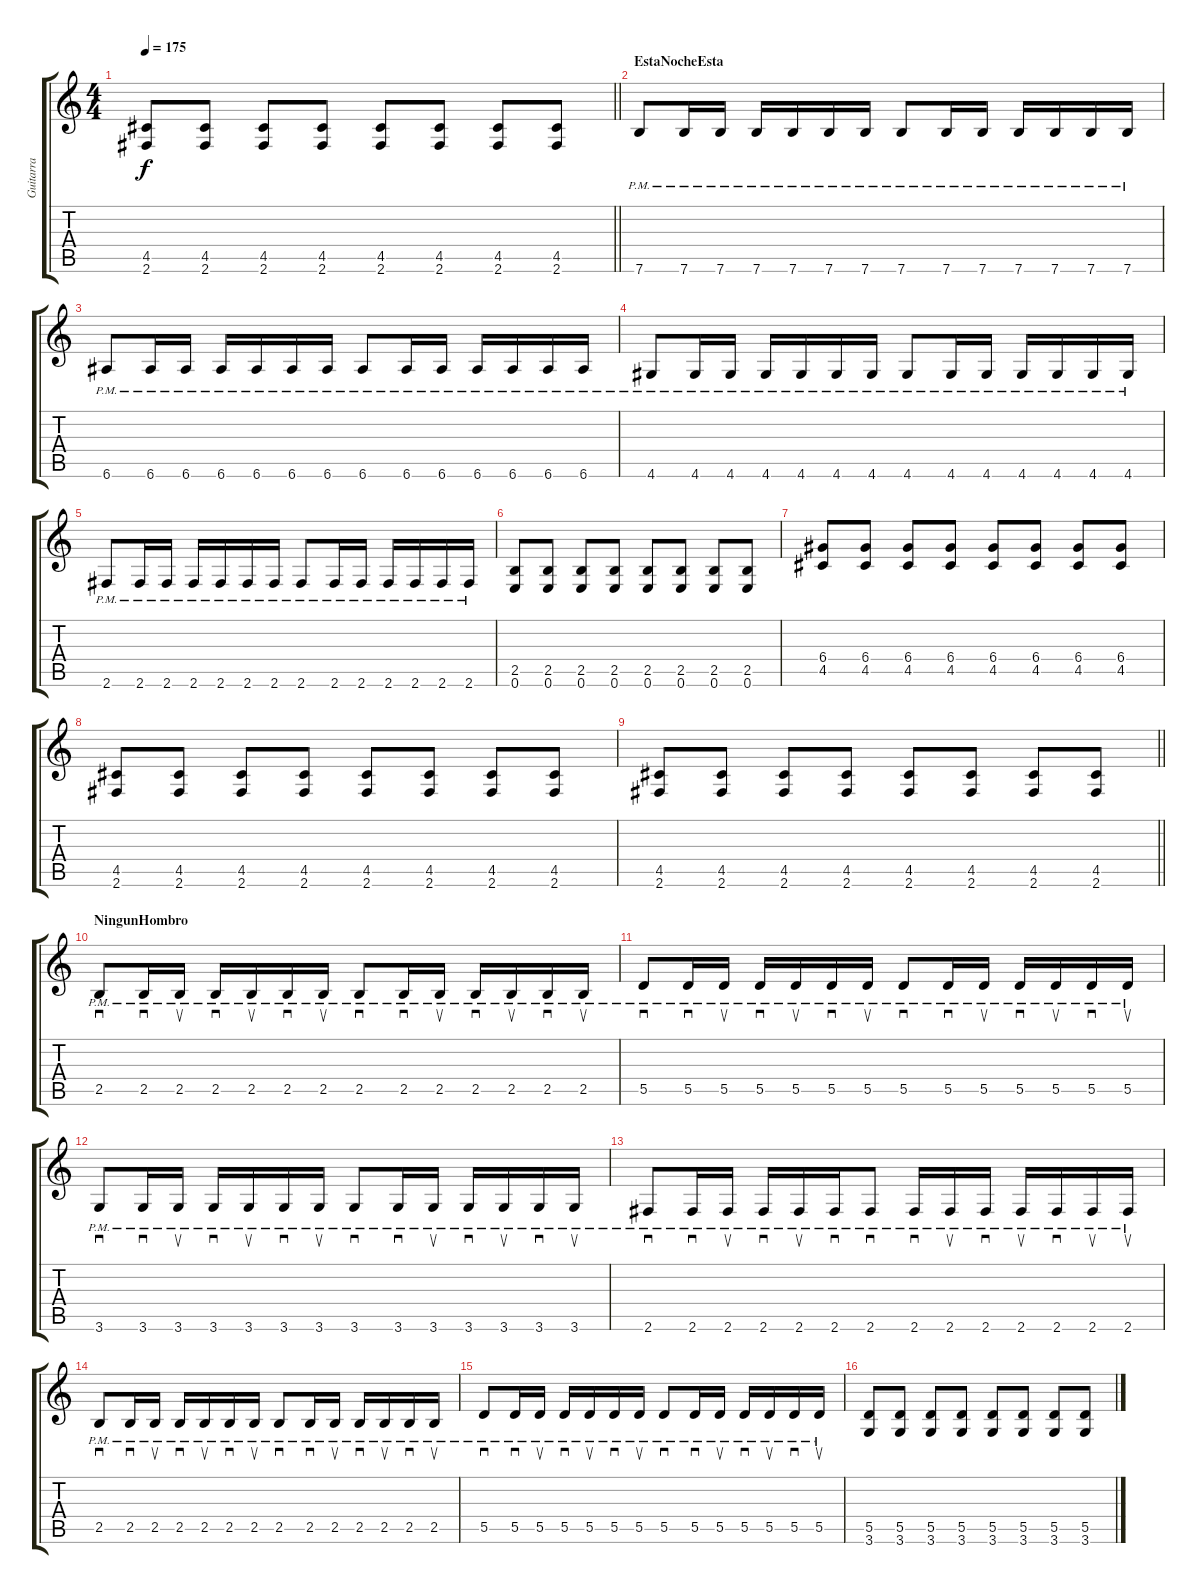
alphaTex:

\track ("Guitarra" "Guitarra") {instrument overdrivenguitar}
\staff {score tabs}
\tuning (E4 B3 G3 D3 A2 E2) {hide}
\ts (4 4)
\tempo 175
\clef g2
\barLineRight lightlight
\ks c
(4.5 2.6).8{dy f} (4.5 2.6).8 (4.5 2.6).8 (4.5 2.6).8 (4.5 2.6).8 (4.5 2.6).8 (4.5 2.6).8 (4.5 2.6).8 |
\section ("" "EstaNocheEsta")
7.6{pm}.8 7.6{pm}.16 7.6{pm}.16 7.6{pm}.16 7.6{pm}.16 7.6{pm}.16 7.6{pm}.16 7.6{pm}.8 7.6{pm}.16 7.6{pm}.16 7.6{pm}.16 7.6{pm}.16 7.6{pm}.16 7.6{pm}.16 |
6.6{pm}.8 6.6{pm}.16 6.6{pm}.16 6.6{pm}.16 6.6{pm}.16 6.6{pm}.16 6.6{pm}.16 6.6{pm}.8 6.6{pm}.16 6.6{pm}.16 6.6{pm}.16 6.6{pm}.16 6.6{pm}.16 6.6{pm}.16 |
4.6{pm}.8 4.6{pm}.16 4.6{pm}.16 4.6{pm}.16 4.6{pm}.16 4.6{pm}.16 4.6{pm}.16 4.6{pm}.8 4.6{pm}.16 4.6{pm}.16 4.6{pm}.16 4.6{pm}.16 4.6{pm}.16 4.6{pm}.16 |
2.6{pm}.8 2.6{pm}.16 2.6{pm}.16 2.6{pm}.16 2.6{pm}.16 2.6{pm}.16 2.6{pm}.16 2.6{pm}.8 2.6{pm}.16 2.6{pm}.16 2.6{pm}.16 2.6{pm}.16 2.6{pm}.16 2.6{pm}.16 |
(2.5 0.6).8 (2.5 0.6).8 (2.5 0.6).8 (2.5 0.6).8 (2.5 0.6).8 (2.5 0.6).8 (2.5 0.6).8 (2.5 0.6).8 |
(6.4 4.5).8 (6.4 4.5).8 (6.4 4.5).8 (6.4 4.5).8 (6.4 4.5).8 (6.4 4.5).8 (6.4 4.5).8 (6.4 4.5).8 |
(4.5 2.6).8 (4.5 2.6).8 (4.5 2.6).8 (4.5 2.6).8 (4.5 2.6).8 (4.5 2.6).8 (4.5 2.6).8 (4.5 2.6).8 |
\barLineRight lightlight
(4.5 2.6).8 (4.5 2.6).8 (4.5 2.6).8 (4.5 2.6).8 (4.5 2.6).8 (4.5 2.6).8 (4.5 2.6).8 (4.5 2.6).8 |
\section ("" "NingunHombro")
2.5{pm}.8{sd} 2.5{pm}.16{sd} 2.5{pm}.16{su} 2.5{pm}.16{sd} 2.5{pm}.16{su} 2.5{pm}.16{sd} 2.5{pm}.16{su} 2.5{pm}.8{sd} 2.5{pm}.16{sd} 2.5{pm}.16{su} 2.5{pm}.16{sd} 2.5{pm}.16{su} 2.5{pm}.16{sd} 2.5{pm}.16{su} |
5.5{pm}.8{sd} 5.5{pm}.16{sd} 5.5{pm}.16{su} 5.5{pm}.16{sd} 5.5{pm}.16{su} 5.5{pm}.16{sd} 5.5{pm}.16{su} 5.5{pm}.8{sd} 5.5{pm}.16{sd} 5.5{pm}.16{su} 5.5{pm}.16{sd} 5.5{pm}.16{su} 5.5{pm}.16{sd} 5.5{pm}.16{su} |
3.6{pm}.8{sd} 3.6{pm}.16{sd} 3.6{pm}.16{su} 3.6{pm}.16{sd} 3.6{pm}.16{su} 3.6{pm}.16{sd} 3.6{pm}.16{su} 3.6{pm}.8{sd} 3.6{pm}.16{sd} 3.6{pm}.16{su} 3.6{pm}.16{sd} 3.6{pm}.16{su} 3.6{pm}.16{sd} 3.6{pm}.16{su} |
2.6{pm}.8{sd} 2.6{pm}.16{sd} 2.6{pm}.16{su} 2.6{pm}.16{sd} 2.6{pm}.16{su} 2.6{pm}.16{sd} 2.6{pm}.8{sd} 2.6{pm}.16{sd} 2.6{pm}.16{su} 2.6{pm}.16{sd} 2.6{pm}.16{su} 2.6{pm}.16{sd} 2.6{pm}.16{su} 2.6{pm}.16{su} |
2.5{pm}.8{sd} 2.5{pm}.16{sd} 2.5{pm}.16{su} 2.5{pm}.16{sd} 2.5{pm}.16{su} 2.5{pm}.16{sd} 2.5{pm}.16{su} 2.5{pm}.8{sd} 2.5{pm}.16{sd} 2.5{pm}.16{su} 2.5{pm}.16{sd} 2.5{pm}.16{su} 2.5{pm}.16{sd} 2.5{pm}.16{su} |
5.5{pm}.8{sd} 5.5{pm}.16{sd} 5.5{pm}.16{su} 5.5{pm}.16{sd} 5.5{pm}.16{su} 5.5{pm}.16{sd} 5.5{pm}.16{su} 5.5{pm}.8{sd} 5.5{pm}.16{sd} 5.5{pm}.16{su} 5.5{pm}.16{sd} 5.5{pm}.16{su} 5.5{pm}.16{sd} 5.5{pm}.16{su} |
(5.5 3.6).8 (5.5 3.6).8 (5.5 3.6).8 (5.5 3.6).8 (5.5 3.6).8 (5.5 3.6).8 (5.5 3.6).8 (5.5 3.6).8
